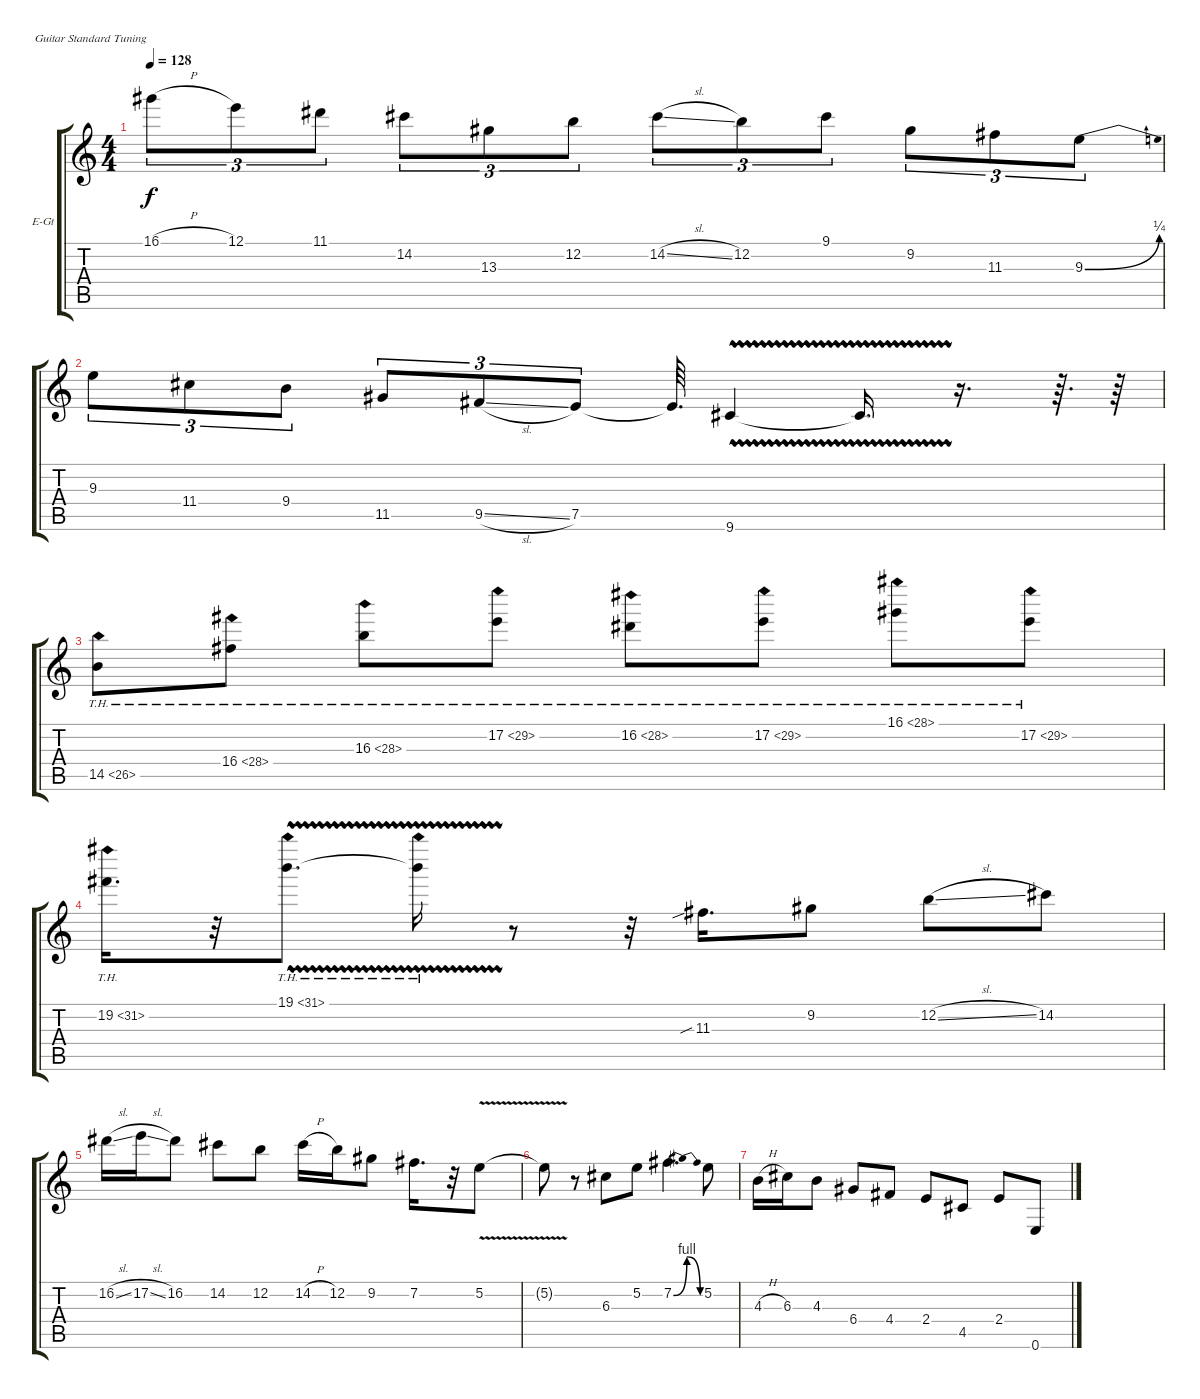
\defaultSystemsLayout 4
\bracketExtendMode groupsimilarinstruments
\firstSystemTrackNameOrientation horizontal
\otherSystemsTrackNameOrientation horizontal
\track ("Fuzz" "E-Gt") {instrument distortionguitar}
\staff {score tabs}
\tuning (E4 B3 G3 D3 A2 E2)
\ts (4 4)
\tempo 128
\clef g2
\ks c
16.1{h}.8{tu (3 2) dy f} 12.1.8{tu (3 2)} 11.1.8{tu (3 2)} 14.2.8{tu (3 2)} 13.3.8{tu (3 2)} 12.2.8{tu (3 2)} 14.2{sl}.8{tu (3 2)} 12.2.8{tu (3 2)} 9.1.8{tu (3 2)} 9.2.8{tu (3 2)} 11.3.8{tu (3 2)} 9.3{be (bend 0 0 1.7999999999999998 1)}.8{tu (3 2)} |
9.3.8{tu (3 2)} 11.4.8{tu (3 2)} 9.4.8{tu (3 2)} 11.5.8{tu (3 2)} 9.5{sl}.8{tu (3 2)} 7.5.8{tu (3 2)} 7.5{t}.64{d} 9.6{vw}.4 9.6{vw t}.16{d} r.16{d} r.64{d} r.64 |
14.5{th 12}.8 16.4{th 12}.8 16.3{th 12}.8 17.2{th 12}.8 16.2{th 12}.8 17.2{th 12}.8 16.1{th 12}.8 17.2{th 12}.8 |
19.2{th 12}.16{d} r.32 19.1{th 12 vw}.8{d} 19.1{th 12 vw t}.16 r.8 r.32 11.3{sib}.16{d} 9.2.8 12.2{sl}.8 14.2.8 |
16.2{sl}.16 17.2{sl}.16 16.2.8 14.2.8 12.2.8 14.2{h}.16 12.2.16 9.2.8 7.2.16{d} r.32 5.2{v}.8 |
5.2{v t}.8 r.8 6.3.8 5.2.8 7.2{be (bendrelease 13.2 0 18 4 35.4 4 38.4 0)}.4{d} 5.2.8 |
4.3{h}.16 6.3.16 4.3.8 6.4.8 4.4.8 2.4.8 4.5.8 2.4.8 0.6.8
